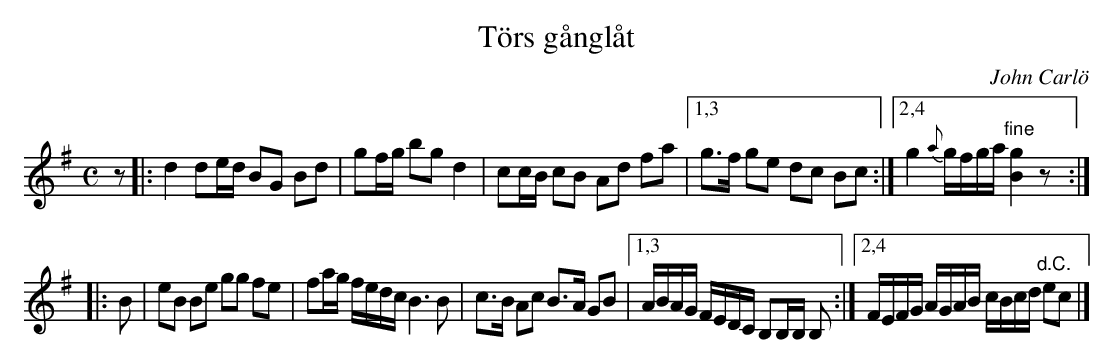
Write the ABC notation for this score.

X:1
T: T\"ors g\aangl\aat
C: John Carl\"o
M: C
L: 1/16
K: G
   z2 |: d4   d2ed B2G2 B2d2 | g2fg b2g2 d4    | c2cB c2B2 A2d2 f2a2 |1,3 g3f  g2e2 d2c2    B2c2 :|2,4 g4 {a}gfga "fine"[g4B4] z2 :|
|: B2 |  e2B2 B2e2 g2g2 f2e2 | f2ag fedc B6 B2 | c3B  A2c2 B3A  G2B2 |1,3 ABAG FEDC B,2B,B, B,2  :|2,4 FEFG  AGAB cBcd "d.C."e2c2 |]
